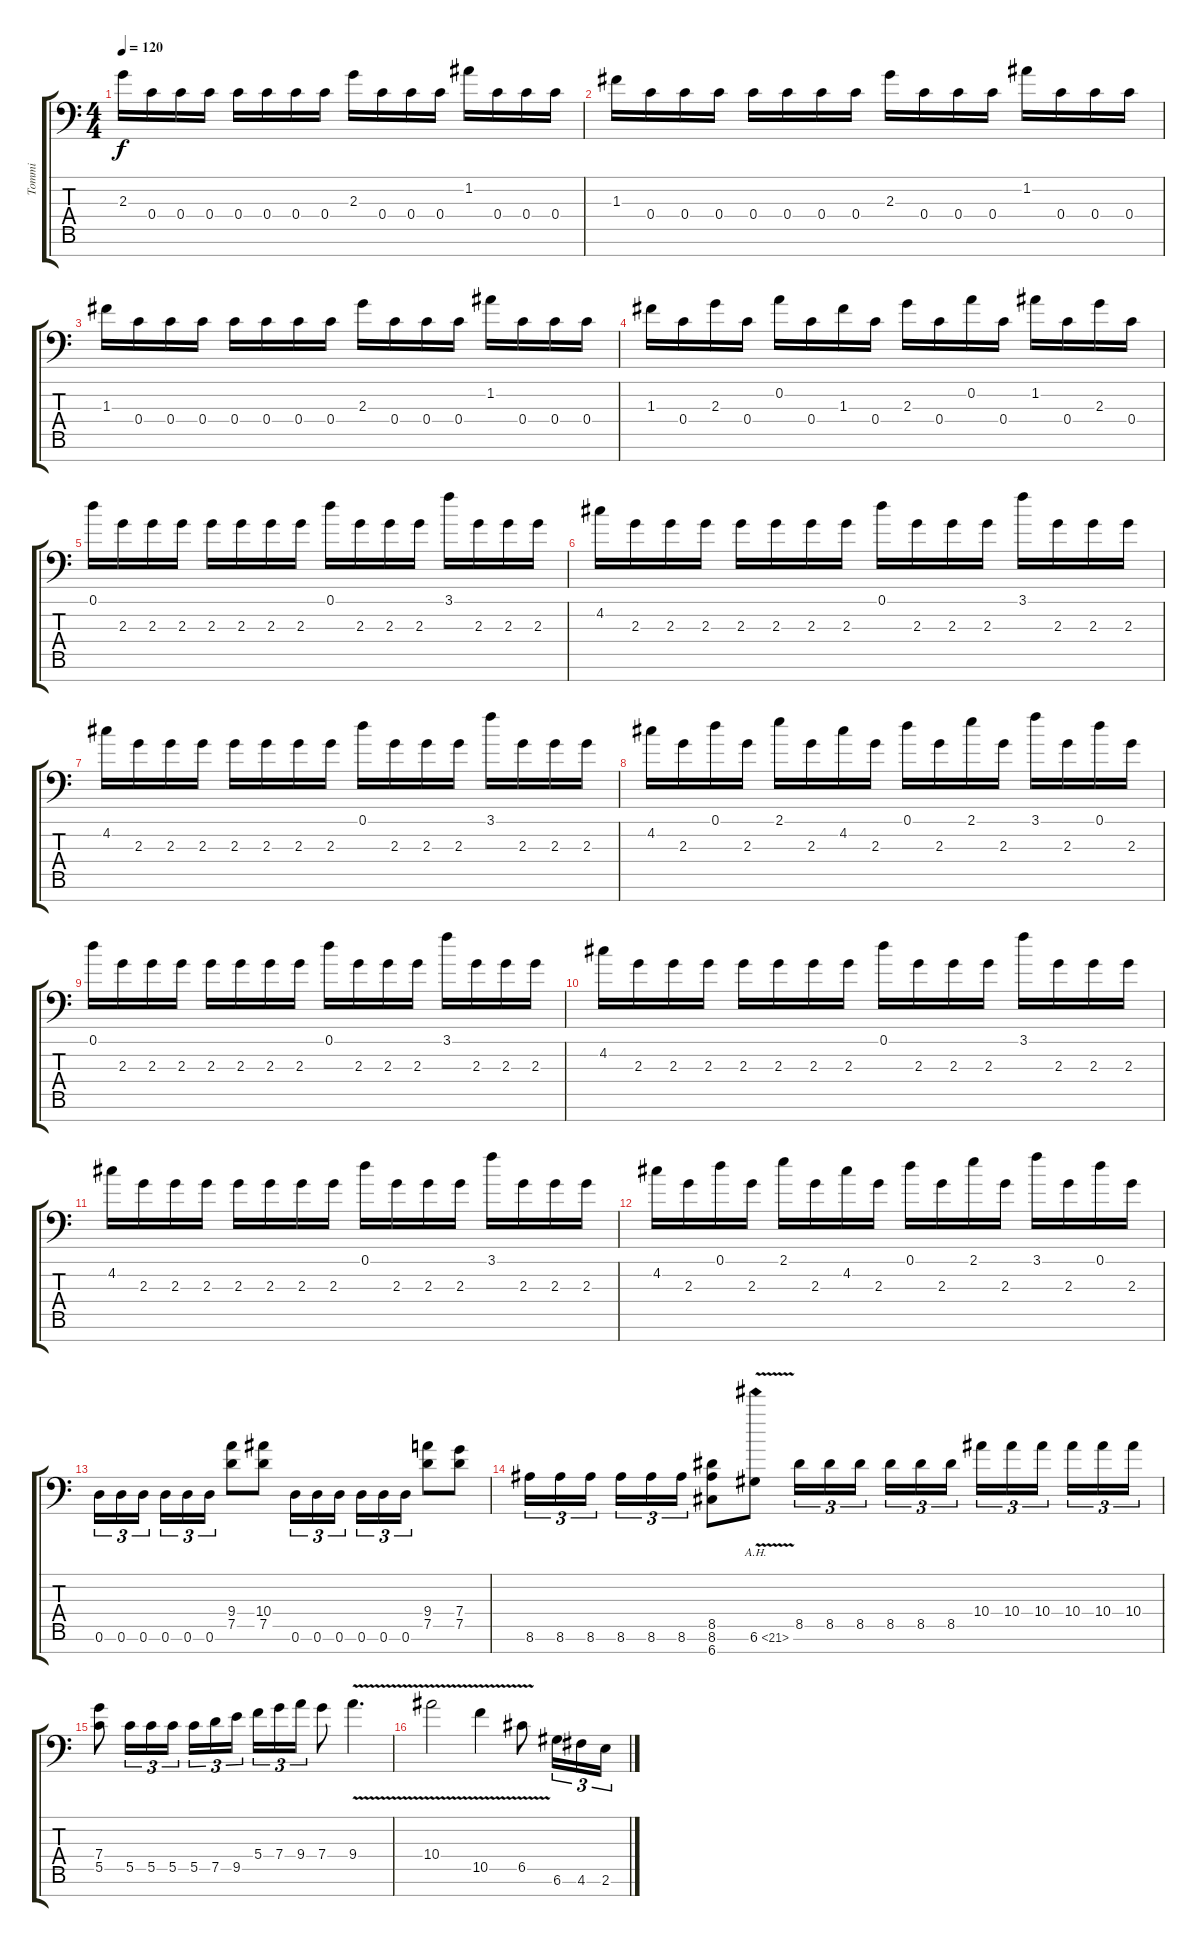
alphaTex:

\track ("Tommi" "Tommi") {instrument distortionguitar}
\staff {score tabs}
\tuning (D4 A3 F3 C3 G2 D2 G1) {hide}
\ts (4 4)
\tempo 120
\clef f4
\ks c
2.3.16{dy f} 0.4.16 0.4.16 0.4.16 0.4.16 0.4.16 0.4.16 0.4.16 2.3.16 0.4.16 0.4.16 0.4.16 1.2.16 0.4.16 0.4.16 0.4.16 |
1.3.16 0.4.16 0.4.16 0.4.16 0.4.16 0.4.16 0.4.16 0.4.16 2.3.16 0.4.16 0.4.16 0.4.16 1.2.16 0.4.16 0.4.16 0.4.16 |
1.3.16 0.4.16 0.4.16 0.4.16 0.4.16 0.4.16 0.4.16 0.4.16 2.3.16 0.4.16 0.4.16 0.4.16 1.2.16 0.4.16 0.4.16 0.4.16 |
1.3.16 0.4.16 2.3.16 0.4.16 0.2.16 0.4.16 1.3.16 0.4.16 2.3.16 0.4.16 0.2.16 0.4.16 1.2.16 0.4.16 2.3.16 0.4.16 |
0.1.16 2.3.16 2.3.16 2.3.16 2.3.16 2.3.16 2.3.16 2.3.16 0.1.16 2.3.16 2.3.16 2.3.16 3.1.16 2.3.16 2.3.16 2.3.16 |
4.2.16 2.3.16 2.3.16 2.3.16 2.3.16 2.3.16 2.3.16 2.3.16 0.1.16 2.3.16 2.3.16 2.3.16 3.1.16 2.3.16 2.3.16 2.3.16 |
4.2.16 2.3.16 2.3.16 2.3.16 2.3.16 2.3.16 2.3.16 2.3.16 0.1.16 2.3.16 2.3.16 2.3.16 3.1.16 2.3.16 2.3.16 2.3.16 |
4.2.16 2.3.16 0.1.16 2.3.16 2.1.16 2.3.16 4.2.16 2.3.16 0.1.16 2.3.16 2.1.16 2.3.16 3.1.16 2.3.16 0.1.16 2.3.16 |
0.1.16 2.3.16 2.3.16 2.3.16 2.3.16 2.3.16 2.3.16 2.3.16 0.1.16 2.3.16 2.3.16 2.3.16 3.1.16 2.3.16 2.3.16 2.3.16 |
4.2.16 2.3.16 2.3.16 2.3.16 2.3.16 2.3.16 2.3.16 2.3.16 0.1.16 2.3.16 2.3.16 2.3.16 3.1.16 2.3.16 2.3.16 2.3.16 |
4.2.16 2.3.16 2.3.16 2.3.16 2.3.16 2.3.16 2.3.16 2.3.16 0.1.16 2.3.16 2.3.16 2.3.16 3.1.16 2.3.16 2.3.16 2.3.16 |
4.2.16 2.3.16 0.1.16 2.3.16 2.1.16 2.3.16 4.2.16 2.3.16 0.1.16 2.3.16 2.1.16 2.3.16 3.1.16 2.3.16 0.1.16 2.3.16 |
0.6.16{tu (3 2)} 0.6.16{tu (3 2)} 0.6.16{tu (3 2) beam splitsecondary} 0.6.16{tu (3 2)} 0.6.16{tu (3 2)} 0.6.16{tu (3 2)} (9.4 7.5).8 (10.4 7.5).8 0.6.16{tu (3 2)} 0.6.16{tu (3 2)} 0.6.16{tu (3 2) beam splitsecondary} 0.6.16{tu (3 2)} 0.6.16{tu (3 2)} 0.6.16{tu (3 2)} (9.4 7.5).8 (7.4 7.5).8 |
8.6.16{tu (3 2)} 8.6.16{tu (3 2)} 8.6.16{tu (3 2) beam splitsecondary} 8.6.16{tu (3 2)} 8.6.16{tu (3 2)} 8.6.16{tu (3 2)} (8.5 8.6 6.7).8 6.6{ah 15 v}.8 8.5.16{tu (3 2)} 8.5.16{tu (3 2)} 8.5.16{tu (3 2) beam splitsecondary} 8.5.16{tu (3 2)} 8.5.16{tu (3 2)} 8.5.16{tu (3 2)} 10.4.16{tu (3 2)} 10.4.16{tu (3 2)} 10.4.16{tu (3 2) beam splitsecondary} 10.4.16{tu (3 2)} 10.4.16{tu (3 2)} 10.4.16{tu (3 2)} |
(7.4 5.5).8 5.5.16{tu (3 2)} 5.5.16{tu (3 2)} 5.5.16{tu (3 2)} 5.5.16{tu (3 2)} 7.5.16{tu (3 2)} 9.5.16{tu (3 2) beam splitsecondary} 5.4.16{tu (3 2)} 7.4.16{tu (3 2)} 9.4.16{tu (3 2)} 7.4.8 9.4{v}.4{d} |
10.4{v}.2 10.5{v}.4 6.5{v}.8 6.6.16{tu (3 2)} 4.6.16{tu (3 2)} 2.6.16{tu (3 2)}
